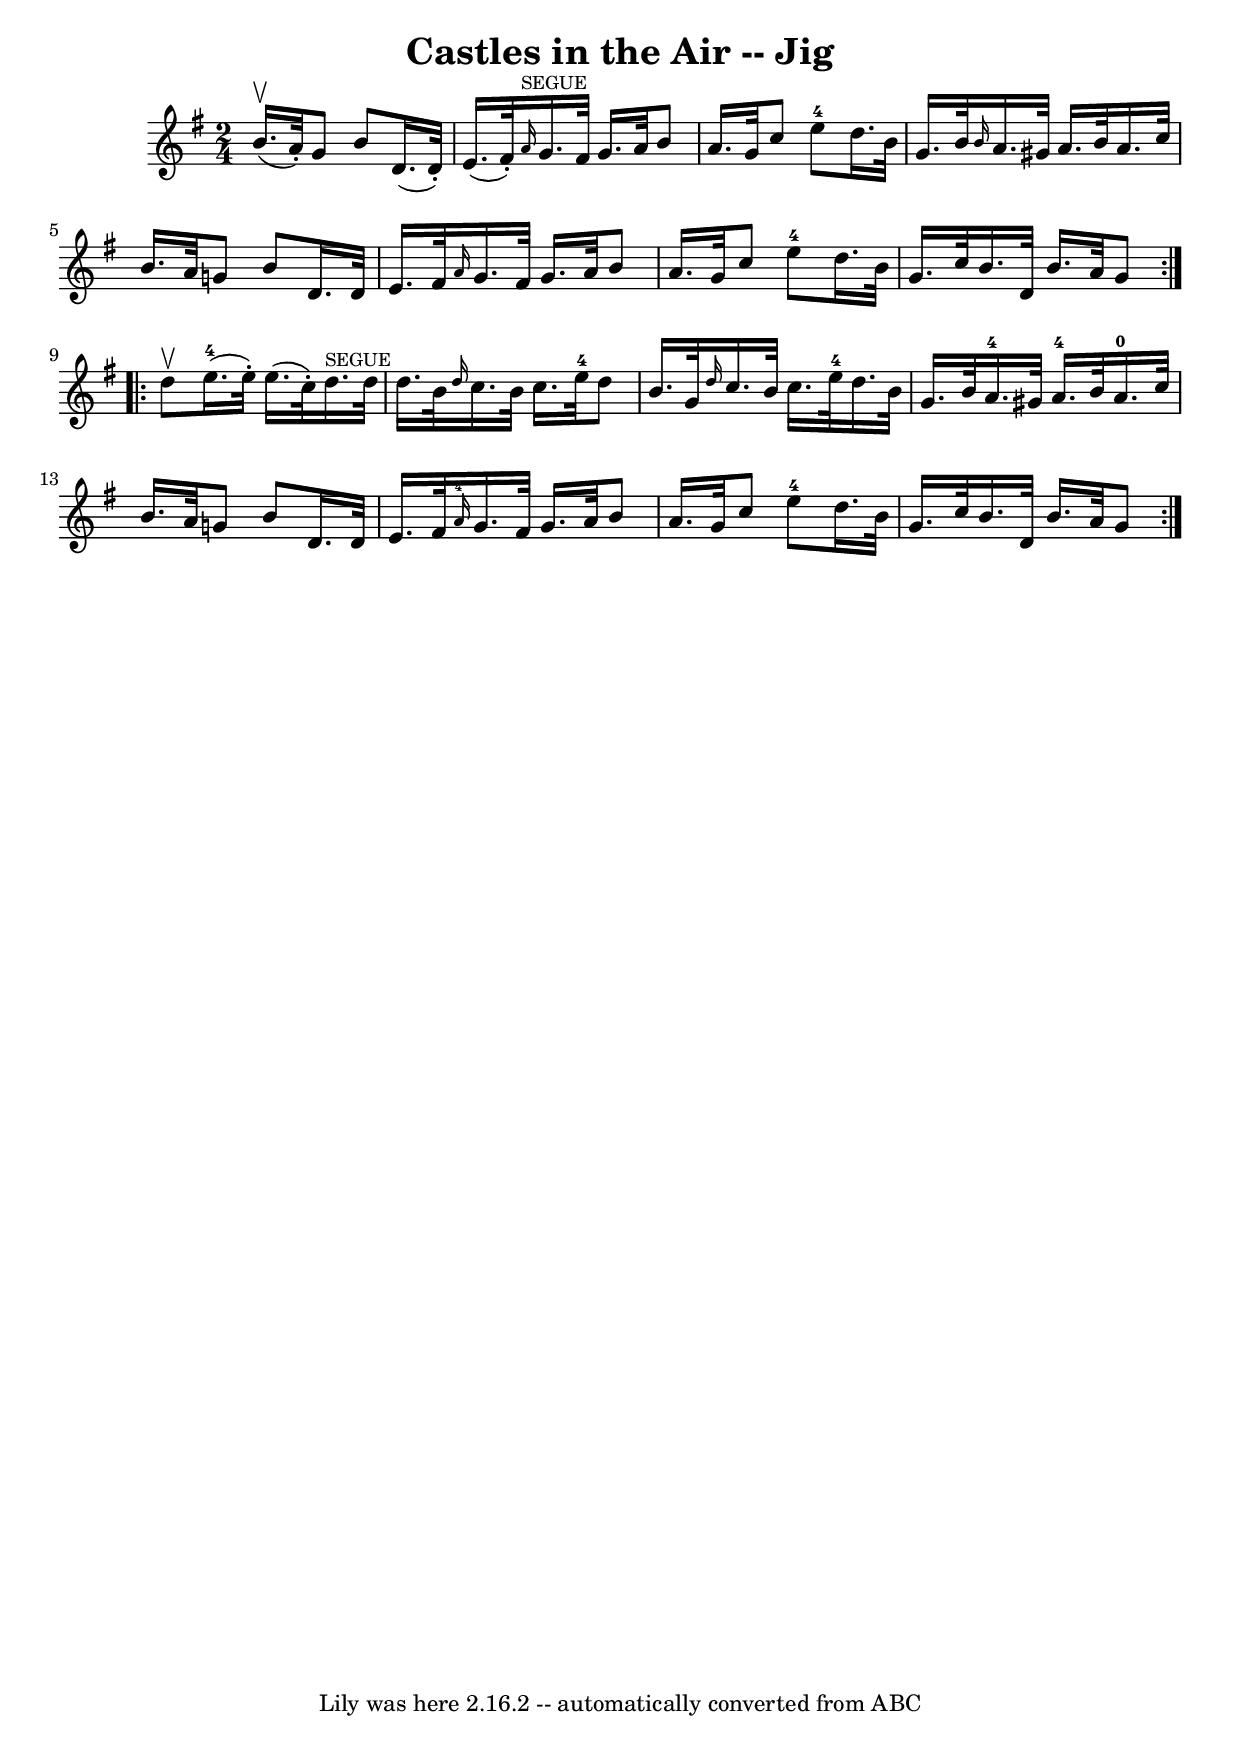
\version "2.16.2"
\include "Mammoth.ily"
\header {
  %% book = "Ryan's Mammoth Collection"
  crossRefNumber = "1"
  footnotes = "\\\\114 639"
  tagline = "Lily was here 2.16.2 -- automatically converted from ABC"
  title = "Castles in the Air -- Jig"

}
voicedefault =  {



  \repeat volta 2 {

    \time 2/4 
    \key g \major
    b'16.^\upbow(a'32-.) |
    g'8 b'8   
    d'16. (d'32-.) e'16. (fis'32-.)   |
    \grace { a'16 
	    ^\segue 
	   } g'16. fis'32 g'16. a'32 b'8 a'16. g'32    
    |
    c''8 e''8-4 d''16. b'32 g'16. b'32    |
    
    \grace { b'16  
	   } a'16. gis'32 a'16. b'32 a'16. c''32    
    b'16. a'32    |
    g'!8 b'8 d'16. d'32 e'16. fis'32   
    |
    \grace { a'16  
	   } g'16. fis'32 g'16. a'32 b'8    
    a'16. g'32    |
    c''8 e''8-4 d''16. b'32 g'16.    
    c''32    |
    b'16. d'32 b'16. a'32 g'8  
  }     

  \repeat volta 2 {
    d''8^\upbow |
    e''16.-4(e''32-.)   
    e''16. (c''32-.) d''16.^\segue d''32 d''16. b'32    
    |
    \grace { d''16  
	   } c''16. b'32 c''16. e''32-4 d''8   
    b'16. g'32    |
    \grace { d''16  
	   } c''16. b'32 c''16.  
    e''32-4 d''16. b'32 g'16. b'32    |
    a'16.-4   
    gis'32 a'16.-4 b'32 a'16.-0 c''32 b'16. a'32    
    |
    g'!8 b'8 d'16. d'32 e'16. fis'32    |
    
    \grace { a'16-4 
	   } g'16. fis'32 g'16. a'32 b'8 a'16.    
    g'32    |
    c''8 e''8-4 d''16. b'32 g'16. c''32    
    |
    b'16. d'32 b'16. a'32 g'8    
  }   

}

\score{
  <<

    \context Staff="default"
    {
      \voicedefault 
      
    }

  >>
  \layout {
    
  }
  \midi {
  }

}
